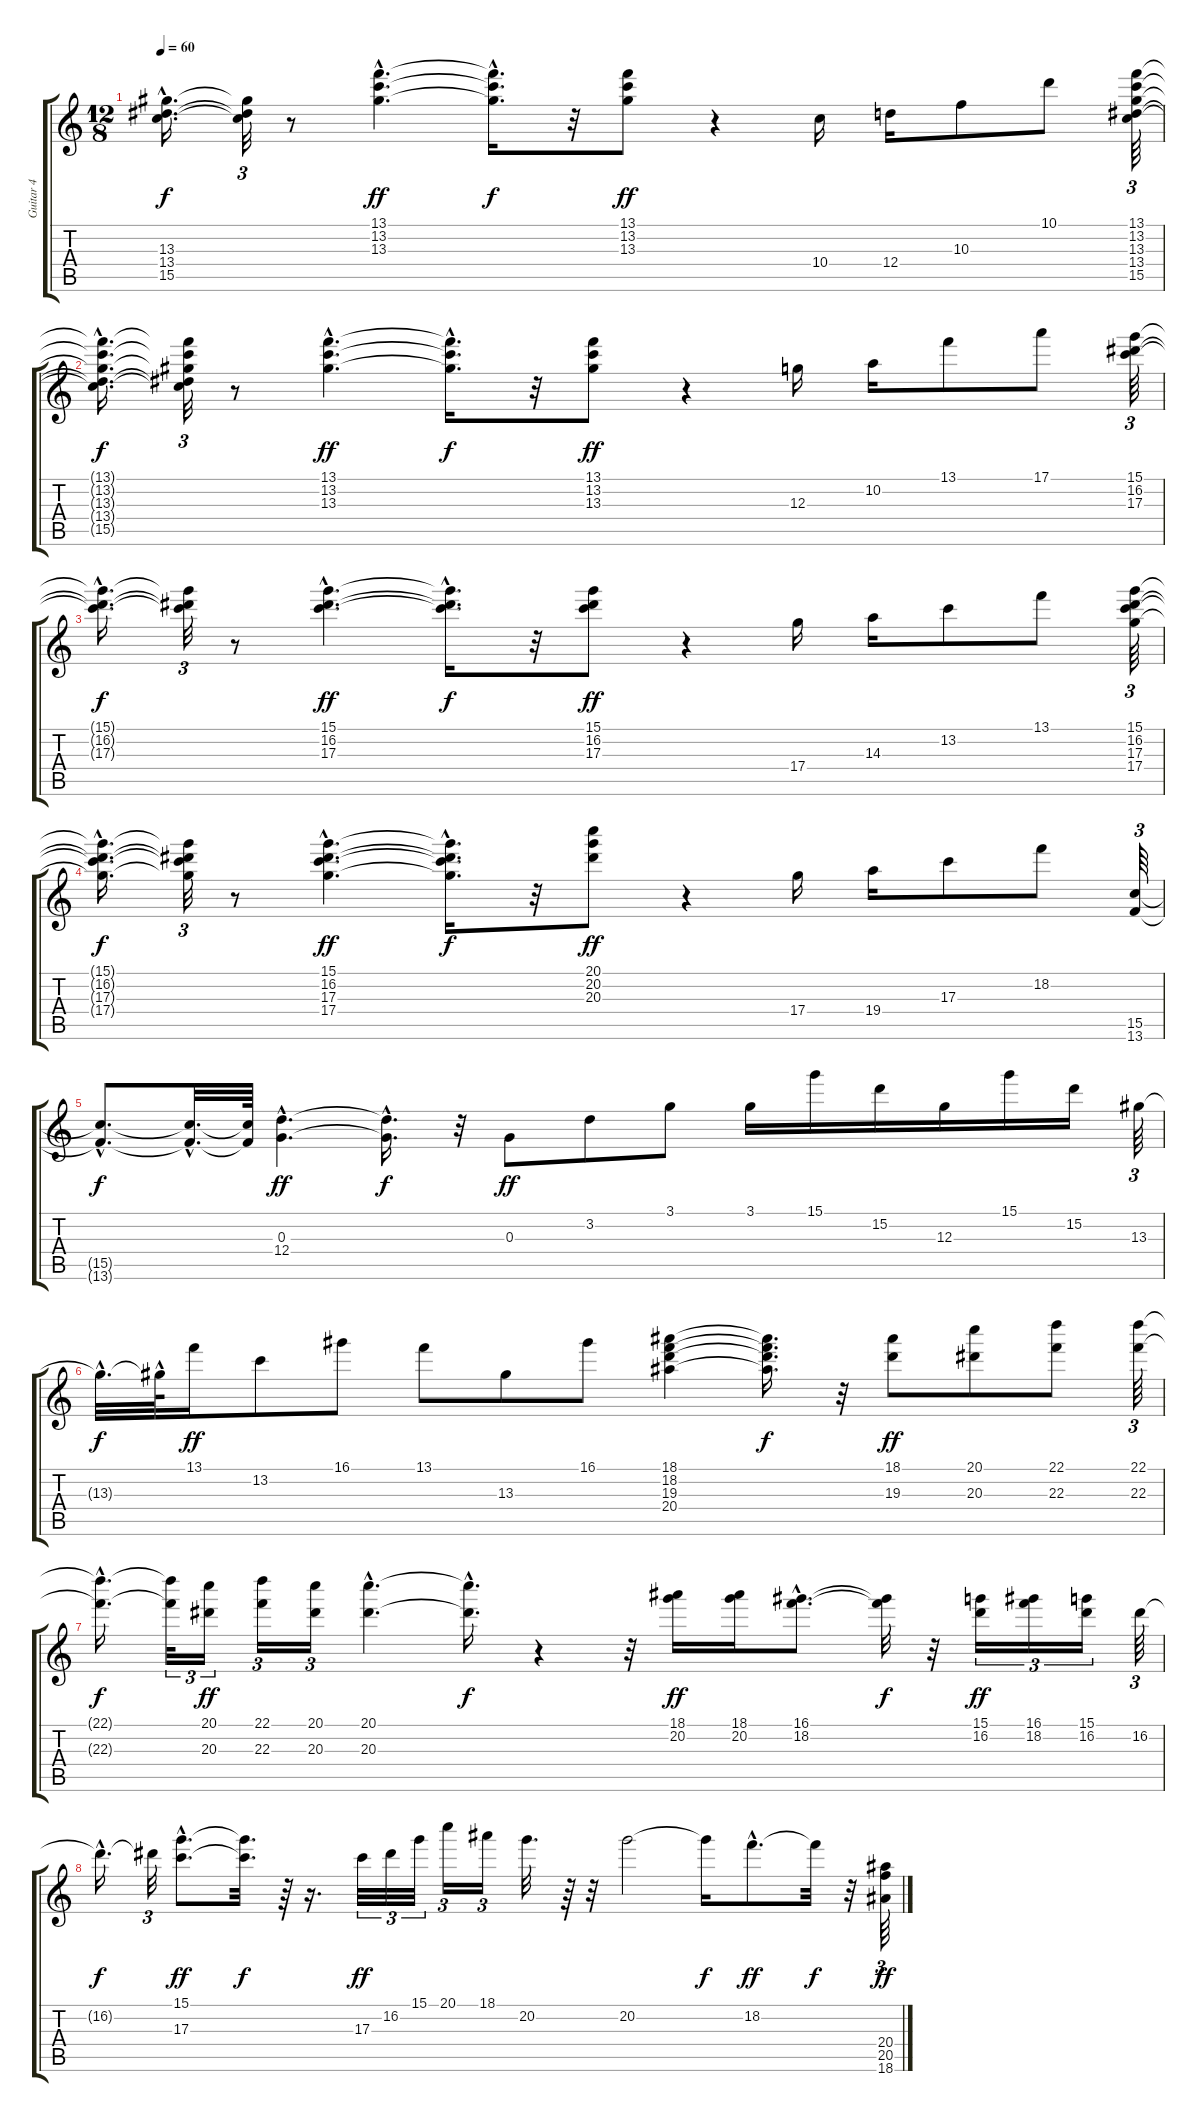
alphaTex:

\track ("Guitar 4" "Guitar 4") {instrument distortionguitar}
\staff {score tabs}
\tuning (E4 B3 G3 D3 A2 E2) {hide}
\ts (12 8)
\tempo 60
\clef g2
\ks c
(13.3{hac t} 13.4{hac t} 15.5{hac t}).16{d dy f} (13.3{t} 13.4{t} 15.5{t}).32{tu (3 2)} r.8 (13.1{hac} 13.2{hac} 13.3{hac}).4{d dy ff} (13.1{hac t} 13.2{hac t} 13.3{hac t}).16{d dy f} r.32 (13.1 13.2 13.3).8{dy ff} r.4 10.4.16 12.4.16 10.3.8 10.1.8 (13.1 13.2 13.3 13.4 15.5).64{tu (3 2)} |
(13.1{hac t} 13.2{hac t} 13.3{hac t} 13.4{hac t} 15.5{hac t}).16{d dy f} (13.1{t} 13.2{t} 13.3{t} 13.4{t} 15.5{t}).32{tu (3 2)} r.8 (13.1{hac} 13.2{hac} 13.3{hac}).4{d dy ff} (13.1{hac t} 13.2{hac t} 13.3{hac t}).16{d dy f} r.32 (13.1 13.2 13.3).8{dy ff} r.4 12.3.16 10.2.16 13.1.8 17.1.8 (15.1 16.2 17.3).64{tu (3 2)} |
(15.1{hac t} 16.2{hac t} 17.3{hac t}).16{d dy f} (15.1{t} 16.2{t} 17.3{t}).32{tu (3 2)} r.8 (15.1{hac} 16.2{hac} 17.3{hac}).4{d dy ff} (15.1{hac t} 16.2{hac t} 17.3{hac t}).16{d dy f} r.32 (15.1 16.2 17.3).8{dy ff} r.4 17.4.16 14.3.16 13.2.8 13.1.8 (15.1 16.2 17.3 17.4).64{tu (3 2)} |
(15.1{hac t} 16.2{hac t} 17.3{hac t} 17.4{hac t}).16{d dy f} (15.1{t} 16.2{t} 17.3{t} 17.4{t}).32{tu (3 2)} r.8 (15.1{hac} 16.2{hac} 17.3{hac} 17.4{hac}).4{d dy ff} (15.1{hac t} 16.2{hac t} 17.3{hac t} 17.4{hac t}).16{d dy f} r.32 (20.1 20.2 20.3).8{dy ff} r.4 17.4.16 19.4.16 17.3.8 18.2.8 (15.5 13.6).64{tu (3 2)} |
(15.5{hac t} 13.6{hac t}).8{d dy f} (15.5{hac t} 13.6{hac t}).32{d} (15.5{t} 13.6{t}).64 (0.3{hac} 12.4{hac}).4{d dy ff} (0.3{hac t} 12.4{hac t}).16{d dy f} r.32 0.3.8{dy ff} 3.2.8 3.1.8 3.1.16 15.1.16 15.2.16 12.3.16 15.1.16 15.2.16 13.3.64{tu (3 2)} |
13.3{hac t}.32{d dy f} 13.3{hac t}.64 13.1.16{dy ff} 13.2.8 16.1.8 13.1.8 13.3.8 16.1.8 (18.1 18.2 19.3 20.4).4 (18.1{t} 18.2{t} 19.3{t} 20.4{t}).16{d dy f} r.32 (18.1 19.3).8{dy ff} (20.1 20.3).8 (22.1 22.3).8 (22.1 22.3).64{tu (3 2)} |
(22.1{hac t} 22.3{hac t}).16{d dy f} (22.1{t} 22.3{t}).32{tu (3 2)} (20.1 20.3).16{tu (3 2) dy ff} (22.1 22.3).16{tu (3 2)} (20.1 20.3).16{tu (3 2)} (20.1{hac} 20.3{hac}).4{d} (20.1{hac t} 20.3{hac t}).16{d dy f} r.4 r.32 (18.1 20.2).16{dy ff} (18.1 20.2).16 (16.1{hac} 18.2{hac}).8{d} (16.1{t} 18.2{t}).32{dy f} r.32 (15.1 16.2).16{tu (3 2) dy ff} (16.1 18.2).16{tu (3 2)} (15.1 16.2).16{tu (3 2)} 16.2.64{tu (3 2)} |
16.2{hac t}.16{d dy f} 16.2{t}.32{tu (3 2)} (15.1{hac} 17.3{hac}).8{d dy ff} (15.1{t} 17.3{t}).32{d dy f} r.64 r.16{d} 17.3.32{tu (3 2) dy ff} 16.2.32{tu (3 2)} 15.1.32{tu (3 2)} 20.1.16{tu (3 2)} 18.1.16{tu (3 2)} 20.2.32{d} r.64 r.32 20.2.2 20.2{t}.16{dy f} 18.2{hac}.8{d dy ff} 18.2{t}.32{dy f} r.32 (20.4 20.5 18.6).64{tu (3 2) dy ff}
